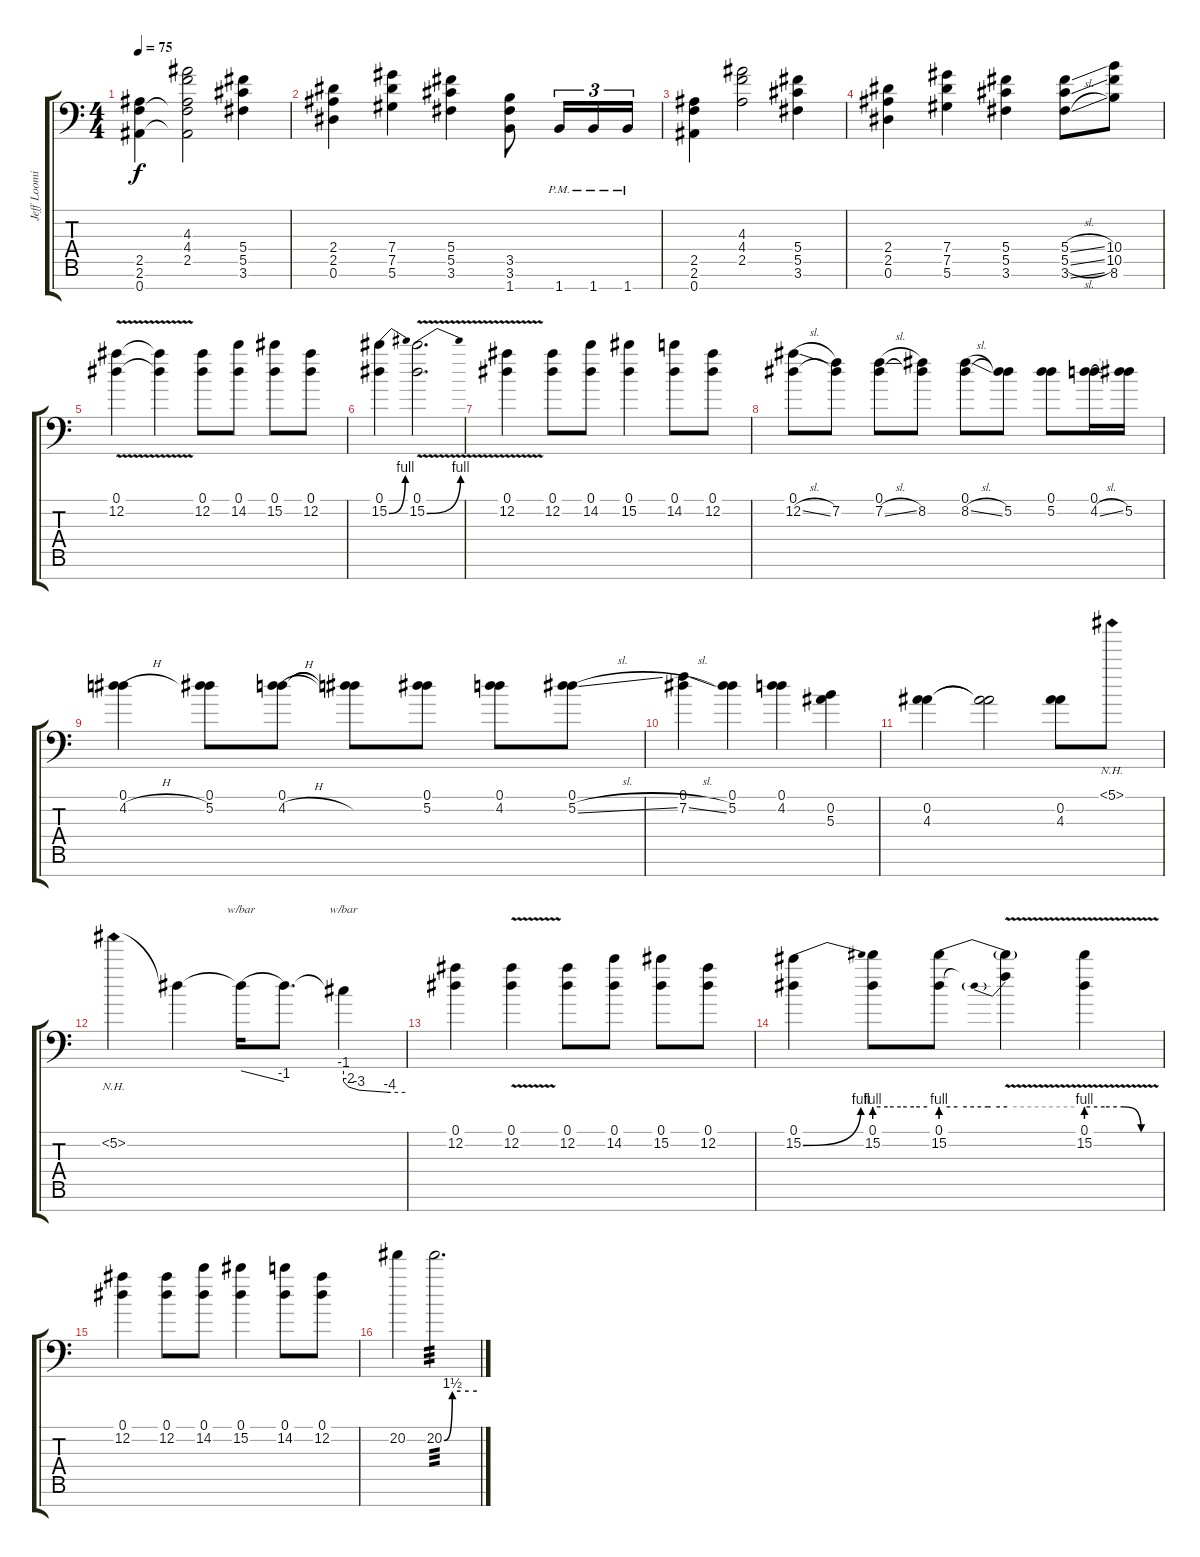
\track ("Jeff Loomis" "Jeff Loomi") {instrument distortionguitar}
\staff {score tabs}
\tuning (Eb4 Bb3 Gb3 Db3 Ab2 Eb2 Bb1) {hide}
\ts (4 4)
\tempo 75
\clef f4
\ks c
(2.5 2.6 0.7).4{dy f instrument distortionguitar} (4.3 4.4 2.5 2.6{t} 0.7{t}).2 (5.4 5.5 3.6).4 |
(2.4 2.5 0.6).4 (7.4 7.5 5.6).4 (5.4 5.5 3.6).4 (3.5 3.6 1.7).8 1.7{pm}.16{tu (3 2)} 1.7{pm}.16{tu (3 2)} 1.7{pm}.16{tu (3 2)} |
(2.5 2.6 0.7).4 (4.3 4.4 2.5).2 (5.4 5.5 3.6).4 |
(2.4 2.5 0.6).4 (7.4 7.5 5.6).4 (5.4 5.5 3.6).4 (5.4{sl} 5.5{sl} 3.6{sl}).8 (10.4 10.5 8.6).8 |
(0.1 12.2{v}).4 (0.1{t} 12.2{t}).4 (0.1 12.2).8 (0.1 14.2).8 (0.1 15.2).8 (0.1 12.2).8 |
(0.1 15.2{be (bend 0 0 60 4)}).4 (0.1 15.2{be (bend 0 0 60 4) v}).2{d} |
(0.1 12.2{v}).4 (0.1 12.2).8 (0.1 14.2).8 (0.1 15.2).4 (0.1 14.2).8 (0.1 12.2).8 |
(0.1 12.2{sl}).8 (0.1{t} 7.2).8 (0.1 7.2{sl}).8 (0.1{t} 8.2).8 (0.1 8.2{sl}).8 (0.1{t} 5.2).8 (0.1 5.2).8 (0.1 4.2{sl}).16 (0.1{t} 5.2).16 |
(0.1 4.2{h}).4 (0.1 5.2).8 (0.1 4.2{h}).8 (0.1{t} 4.2{t}).8 (0.1 5.2).8 (0.1 4.2).8 (0.1 5.2{sl}).8 |
(0.1 7.2{sl}).4 (0.1 5.2).4 (0.1 4.2).4 (0.2 5.3).4 |
(0.2 4.3).4 (0.2{t} 4.3{t}).2 (0.2 4.3).8 5.1{nh}.8 |
5.2{nh}.4 5.2{t}.4 5.2{t}.16{tbe (dive default 0 0 60 -4)} 5.2{t}.8{d} 5.2{t}.4{tbe (custom default 0 -4 5 -8 15 -12 45 -16 60 -16)} |
(0.1 12.2).4 (0.1 12.2{v}).4 (0.1 12.2).8 (0.1 14.2).8 (0.1 15.2).8 (0.1 12.2).8 |
(0.1 15.2{be (bend 0 0 60 4)}).4 (0.1 15.2{be (custom 0 4 15 4 30 4 45 4 60 4)}).8 (0.1 15.2{be (custom 0 4 15 4 30 4 43 4 45 4 60 4)}).8 (0.1{be (prebend 0 4 60 4) v t} 15.2{be (hold 0 4 60 4) t}).4 (0.1 15.2{be (custom 0 4 15 4 31 4 45 0 60 0) v}).4 |
(0.1 12.2).4 (0.1 12.2).8 (0.1 14.2).8 (0.1 15.2).4 (0.1 14.2).8 (0.1 12.2).8 |
20.2.4 20.2{be (custom 0 0 15 6 30 6 45 6 60 6)}.2{d tp 3}
